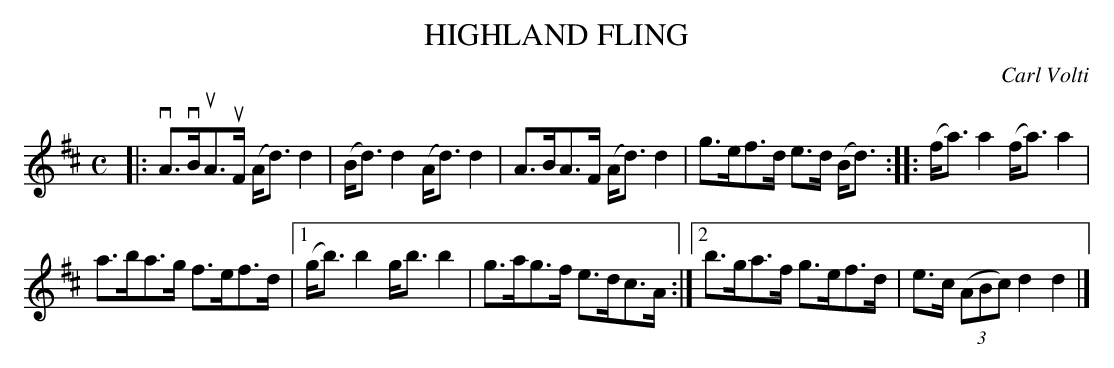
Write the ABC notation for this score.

X:1
T: HIGHLAND FLING
C: Carl Volti
M: C
L: 1/8
K: D
|:\
vA>vBuA>uF (A<d)d2 | (B<d)d2 (A<d)d2 |\
A>BA>F (A<d)d2 | g>ef>d e>d (B<d) ::\
(f<a)a2 (f<a)a2 |
a>ba>g f>ef>d |\
[1 (g<b)b2 g<bb2 | g>ag>f e>dc>A :|\
[2 b>ga>f g>ef>d | e>c (3(ABc) d2d2 |]
